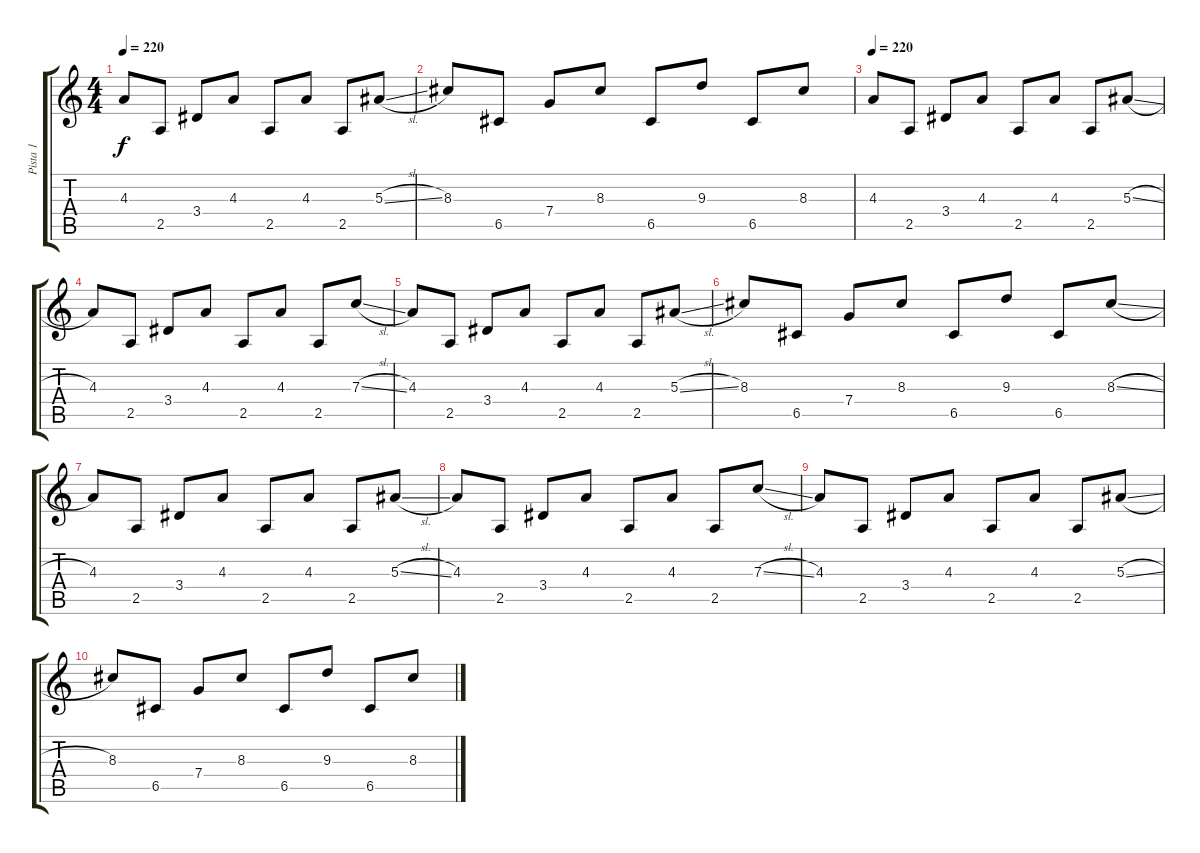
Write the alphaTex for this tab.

\track ("Pista 1" "Pista 1") {instrument distortionguitar}
\staff {score tabs}
\tuning (D4 A3 F3 C3 G2 D2) {hide}
\ts (4 4)
\tempo 220
\clef g2
\ks c
4.3.8{dy f} 2.5.8 3.4.8 4.3.8 2.5.8 4.3.8 2.5.8 5.3{sl}.8 |
8.3.8 6.5.8 7.4.8 8.3.8 6.5.8 9.3.8 6.5.8 8.3.8 |
\tempo 220
4.3.8 2.5.8 3.4.8 4.3.8 2.5.8 4.3.8 2.5.8 5.3{sl}.8 |
4.3.8 2.5.8 3.4.8 4.3.8 2.5.8 4.3.8 2.5.8 7.3{sl}.8 |
4.3.8 2.5.8 3.4.8 4.3.8 2.5.8 4.3.8 2.5.8 5.3{sl}.8 |
8.3.8 6.5.8 7.4.8 8.3.8 6.5.8 9.3.8 6.5.8 8.3{sl}.8 |
4.3.8 2.5.8 3.4.8 4.3.8 2.5.8 4.3.8 2.5.8 5.3{sl}.8 |
4.3.8 2.5.8 3.4.8 4.3.8 2.5.8 4.3.8 2.5.8 7.3{sl}.8 |
4.3.8 2.5.8 3.4.8 4.3.8 2.5.8 4.3.8 2.5.8 5.3{sl}.8 |
8.3.8 6.5.8 7.4.8 8.3.8 6.5.8 9.3.8 6.5.8 8.3.8
